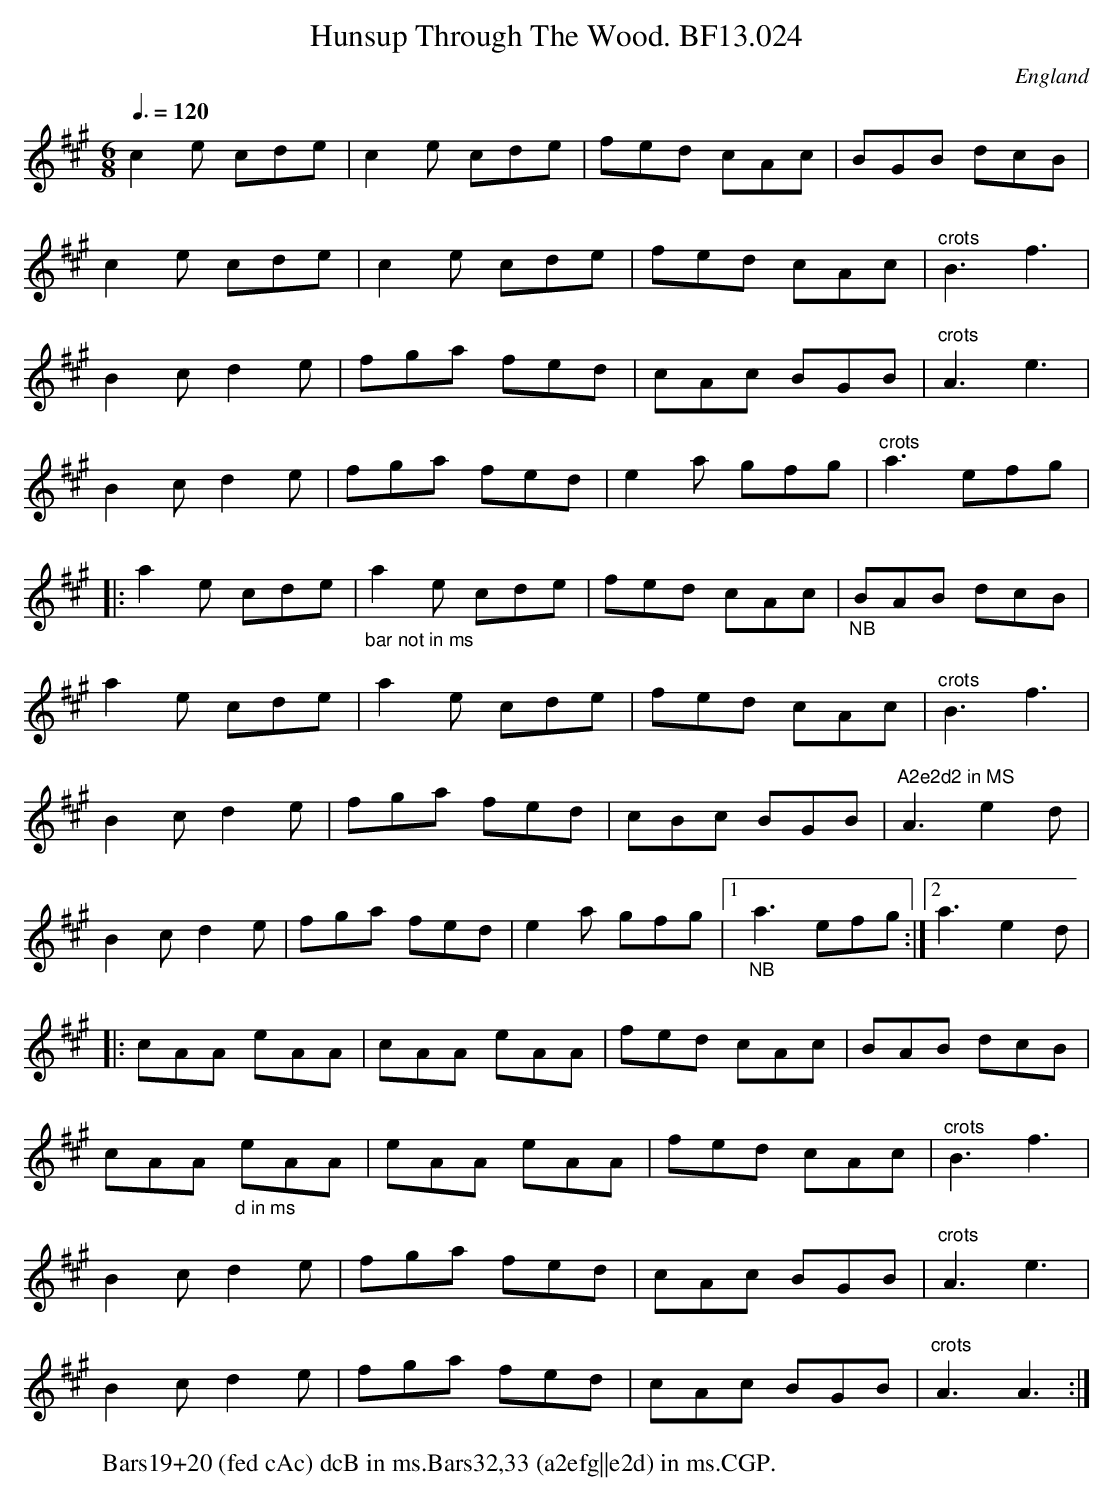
X:1
T:Hunsup Through The Wood. BF13.024
M:6/8
L:1/8
Q:3/8=120
O:England
K:A major
c2e cde|c2e cde|fed cAc|BGB dcB|!
c2e cde|c2e cde|fed cAc|"^crots"B3 f3|!
B2cd2e|fga fed|cAc BGB|"^crots"A3e3|!
B2c d2e|fga fed|e2a gfg|"^crots"a3 efg|!
|:a2e cde|"_bar not in ms"a2e cde|fed cAc|"_NB"BAB dcB|!
a2e cde|a2e cde|fed cAc|"^crots"B3f3|!
B2c d2e|fga fed |cBc BGB|"^A2e2d2 in MS"A3e2d|!
B2cd2e|fga fed|e2a gfg|1"_NB"a3 efg:|2a3e2d|!
|:cAA eAA| cAA eAA|fed cAc|BAB dcB|!
cAA "_d in ms"eAA| eAA eAA|fed cAc|"^crots"B3f3|!
B2c d2e|fga fed|cAc BGB |"^crots"A3 e3|!
B2c d2e|fga fed|cAc BGB|"^crots"A3A3:|
W:Bars19+20 (fed cAc) dcB in ms.Bars32,33 (a2efg||e2d) in ms.CGP.
